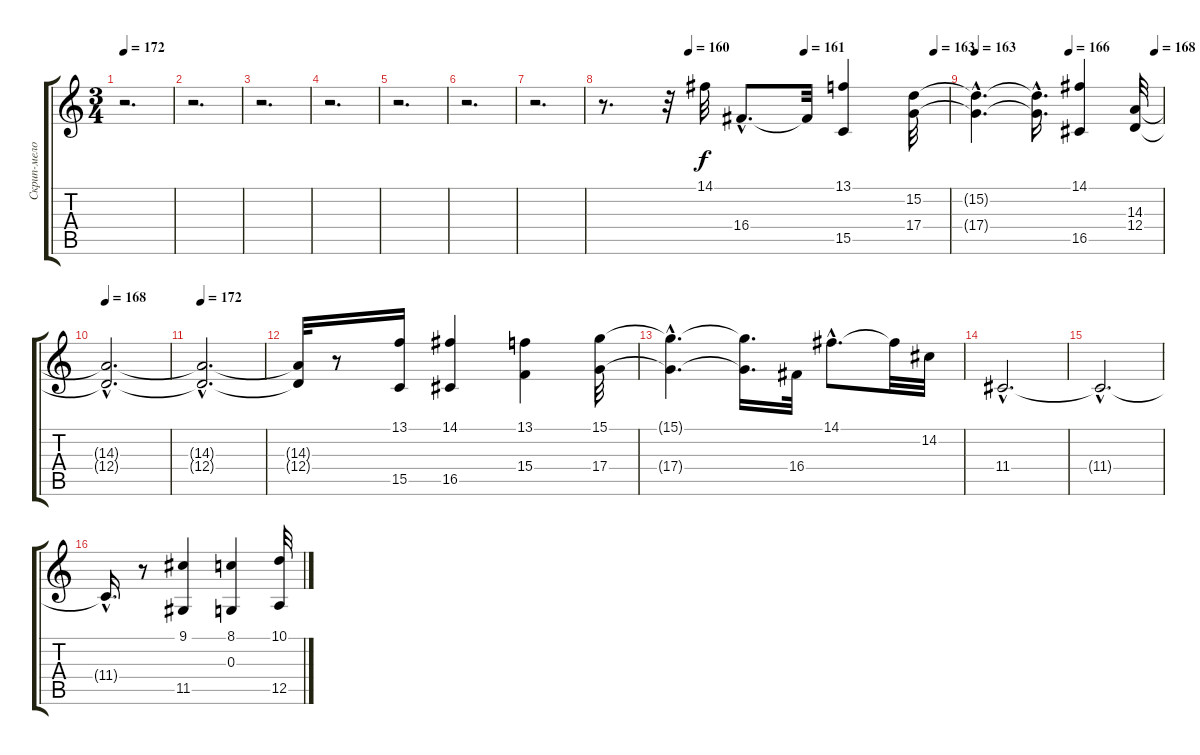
\track ("Скрип-мелодия" "Скрип-мело") {instrument synthstrings1}
\staff {score tabs}
\tuning (E4 B3 G3 D3 A2 E2) {hide}
\ts (3 4)
\tempo 172
\clef g2
\ks c
r.2{d dy f} |
r.2{d} |
r.2{d} |
r.2{d} |
r.2{d} |
r.2{d} |
r.2{d} |
\tempo (160 0.25)
\tempo (161 0.5833333333333334)
\tempo (163 0.9583333333333334)
r.8{d} r.32 14.1.32 16.4{hac}.8{d} 16.4{t}.32 (13.1 15.5).4 (15.2 17.4).32 |
\tempo 163
\tempo (166 0.5)
\tempo (168 0.9583333333333334)
(15.2{hac t} 17.4{hac t}).4{d} (15.2{hac t} 17.4{hac t}).16{d} (14.1 16.5).4 (14.3 12.4).32 |
\tempo 168
(14.3{hac t} 12.4{hac t}).2{d} |
\tempo 172
(14.3{hac t} 12.4{hac t}).2{d} |
(14.3{t} 12.4{t}).32 r.8 (13.1 15.5).16 (14.1 16.5).4 (13.1 15.4).4 (15.1 17.4).32 |
(15.1{hac t} 17.4{hac t}).4{d} (15.1{t} 17.4{t}).16{d} 16.4.32 14.1{hac}.8{d} 14.1{t}.32 14.2.32 |
11.4{hac}.2{d} |
11.4{hac t}.2{d} |
11.4{hac t}.16{d} r.8 (9.1 11.5).4 (8.1 0.3).4 (10.1 12.5).32
